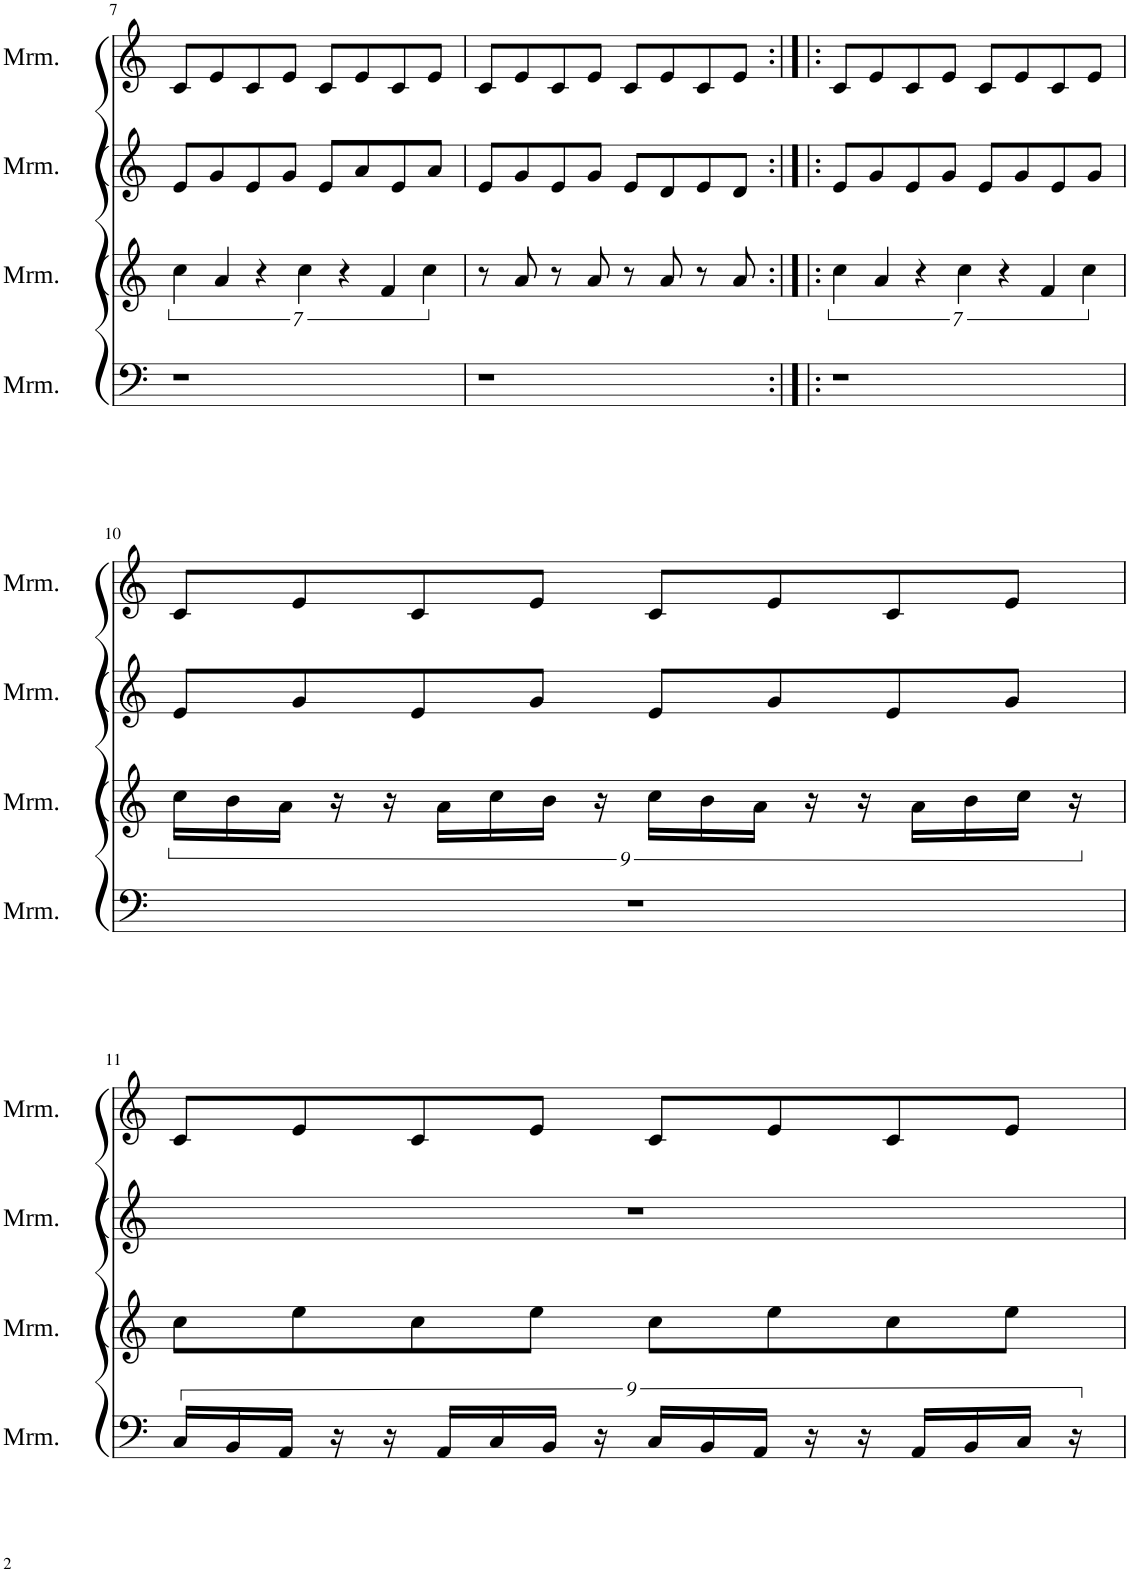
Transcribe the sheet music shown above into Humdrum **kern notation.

**kern	**kern	**kern	**kern
*part4	*part3	*part2	*part1
*staff4	*staff3	*staff2	*staff1
*I"Marimba	*I"Marimba	*I"Marimba	*I"Marimba
*I'Mrm.	*I'Mrm.	*I'Mrm.	*I'Mrm.
!!LO:PB:g=z
*clefF4	*clefG2	*clefG2	*clefG2
*k[]	*k[]	*k[]	*k[]
*M4/4	*M4/4	*M4/4	*M4/4
=7	=7	=7	=7
1r	7cc\	8e/L	8c/L
.	.	8g/	8e/
.	7a/	.	.
.	.	8e/	8c/
.	7r	.	.
.	.	8g/J	8e/J
.	7cc\	.	.
.	.	8e/L	8c/L
.	7r	.	.
.	.	8a/	8e/
.	7f/	.	.
.	.	8e/	8c/
.	7cc\	.	.
.	.	8a/J	8e/J
=8	=8	=8	=8
1r	8r	8e/L	8c/L
.	8a/	8g/	8e/
.	8r	8e/	8c/
.	8a/	8g/J	8e/J
.	8r	8e/L	8c/L
.	8a/	8d/	8e/
.	8r	8e/	8c/
.	8a/	8d/J	8e/J
=9:|!|:	=9:|!|:	=9:|!|:	=9:|!|:
1r	7cc\	8e/L	8c/L
.	.	8g/	8e/
.	7a/	.	.
.	.	8e/	8c/
.	7r	.	.
.	.	8g/J	8e/J
.	7cc\	.	.
.	.	8e/L	8c/L
.	7r	.	.
.	.	8g/	8e/
.	7f/	.	.
.	.	8e/	8c/
.	7cc\	.	.
.	.	8g/J	8e/J
!!LO:LB:g=z
=10	=10	=10	=10
1r	18cc\LL	8e/L	8c/L
.	18b\	.	.
.	18a\JJ	.	.
.	.	8g/	8e/
.	18r	.	.
.	18r	.	.
.	.	8e/	8c/
.	18a\LL	.	.
.	18cc\	.	.
.	.	8g/J	8e/J
.	18b\JJ	.	.
.	18r	.	.
.	18cc\LL	8e/L	8c/L
.	18b\	.	.
.	18a\JJ	.	.
.	.	8g/	8e/
.	18r	.	.
.	18r	.	.
.	.	8e/	8c/
.	18a\LL	.	.
.	18b\	.	.
.	.	8g/J	8e/J
.	18cc\JJ	.	.
.	18r	.	.
!!LO:LB:g=z
=11	=11	=11	=11
18C/LL	8cc\L	1r	8c/L
18BB/	.	.	.
18AA/JJ	.	.	.
.	8ee\	.	8e/
18r	.	.	.
18r	.	.	.
.	8cc\	.	8c/
18AA/LL	.	.	.
18C/	.	.	.
.	8ee\J	.	8e/J
18BB/JJ	.	.	.
18r	.	.	.
18C/LL	8cc\L	.	8c/L
18BB/	.	.	.
18AA/JJ	.	.	.
.	8ee\	.	8e/
18r	.	.	.
18r	.	.	.
.	8cc\	.	8c/
18AA/LL	.	.	.
18BB/	.	.	.
.	8ee\J	.	8e/J
18C/JJ	.	.	.
18r	.	.	.
=	=	=	=
*-	*-	*-	*-
